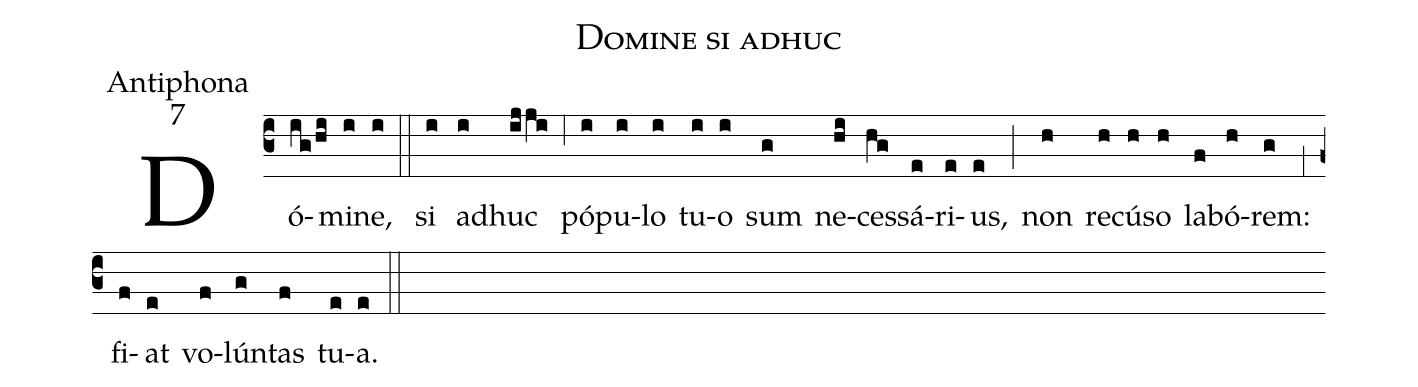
name:Domine si adhuc;
office-part:Antiphona;
mode:7;
%%
(c3) Dó(ig/hi)mi(i)ne,(i) (::) si(i) ad(i)huc(ijji) (;6) pó(i)pu(i)lo(i) tu(i)o(i) sum(g) ne(hi)ces(hg)sá(e)ri(e)us,(e) (;) non(h) re(h)cú(h)so(h) la(f)bó(h)rem:(g) (;1) fi(f)at(e) vo(f)lún(g)tas(f) tu(e)a.(e) (::)
